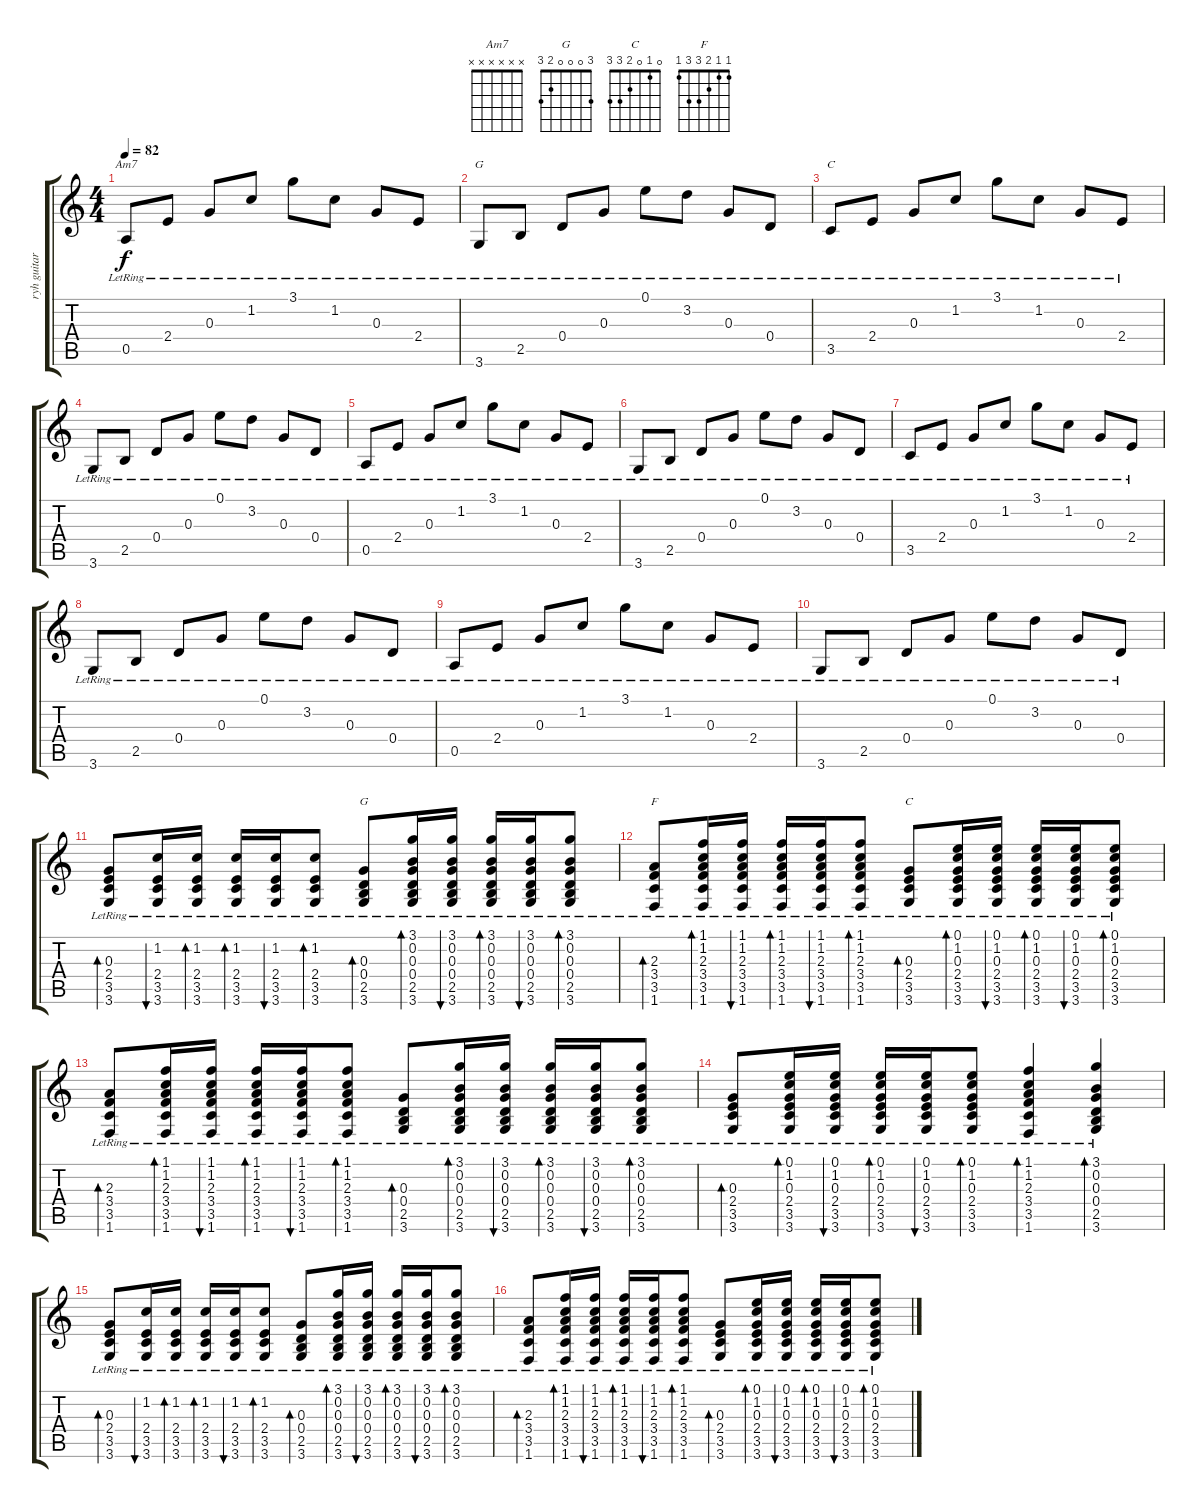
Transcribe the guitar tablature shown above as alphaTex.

\track ("ryh guitar" "ryh guitar") {instrument acousticguitarsteel}
\staff {score tabs}
\tuning (E4 B3 G3 D3 A2 E2) {hide}
\chord ("Am7" x x x x x x) {firstfret 0}
\chord ("G" x x x x x x) {firstfret 0}
\chord ("C" x x x x x x) {firstfret 0}
\chord ("G" 3 0 0 0 2 3)
\chord ("F" 1 1 2 3 3 1)
\chord ("C" 0 1 0 2 3 3)
\ts (4 4)
\tempo 82
\clef g2
\ks c
0.5{lr}.8{ch "Am7" dy f} 2.4{lr}.8 0.3{lr}.8 1.2{lr}.8 3.1{lr}.8 1.2{lr}.8 0.3{lr}.8 2.4{lr}.8 |
3.6{lr}.8{ch "G"} 2.5{lr}.8 0.4{lr}.8 0.3{lr}.8 0.1{lr}.8 3.2{lr}.8 0.3{lr}.8 0.4{lr}.8 |
3.5{lr}.8{ch "C"} 2.4{lr}.8 0.3{lr}.8 1.2{lr}.8 3.1{lr}.8 1.2{lr}.8 0.3{lr}.8 2.4{lr}.8 |
3.6{lr}.8 2.5{lr}.8 0.4{lr}.8 0.3{lr}.8 0.1{lr}.8 3.2{lr}.8 0.3{lr}.8 0.4{lr}.8 |
0.5{lr}.8 2.4{lr}.8 0.3{lr}.8 1.2{lr}.8 3.1{lr}.8 1.2{lr}.8 0.3{lr}.8 2.4{lr}.8 |
3.6{lr}.8 2.5{lr}.8 0.4{lr}.8 0.3{lr}.8 0.1{lr}.8 3.2{lr}.8 0.3{lr}.8 0.4{lr}.8 |
3.5{lr}.8 2.4{lr}.8 0.3{lr}.8 1.2{lr}.8 3.1{lr}.8 1.2{lr}.8 0.3{lr}.8 2.4{lr}.8 |
3.6{lr}.8 2.5{lr}.8 0.4{lr}.8 0.3{lr}.8 0.1{lr}.8 3.2{lr}.8 0.3{lr}.8 0.4{lr}.8 |
0.5{lr}.8 2.4{lr}.8 0.3{lr}.8 1.2{lr}.8 3.1{lr}.8 1.2{lr}.8 0.3{lr}.8 2.4{lr}.8 |
3.6{lr}.8 2.5{lr}.8 0.4{lr}.8 0.3{lr}.8 0.1{lr}.8 3.2{lr}.8 0.3{lr}.8 0.4{lr}.8 |
(0.3{lr} 2.4{lr} 3.5{lr} 3.6{lr}).8{bd 60} (1.2{lr} 2.4{lr} 3.5{lr} 3.6{lr}).16{bu 60} (1.2{lr} 2.4{lr} 3.5{lr} 3.6{lr}).16{bd 60} (1.2{lr} 2.4{lr} 3.5{lr} 3.6{lr}).16{bd 60} (1.2{lr} 2.4{lr} 3.5{lr} 3.6{lr}).16{bu 60} (1.2{lr} 2.4{lr} 3.5{lr} 3.6{lr}).8{bd 60} (0.3{lr} 0.4{lr} 2.5{lr} 3.6{lr}).8{bd 60 ch "G"} (3.1{lr} 0.2{lr} 0.3{lr} 0.4{lr} 2.5{lr} 3.6{lr}).16{bd 60} (3.1{lr} 0.2{lr} 0.3{lr} 0.4{lr} 2.5{lr} 3.6{lr}).16{bu 60} (3.1{lr} 0.2{lr} 0.3{lr} 0.4{lr} 2.5{lr} 3.6{lr}).16{bd 60} (3.1{lr} 0.2{lr} 0.3{lr} 0.4{lr} 2.5{lr} 3.6{lr}).16{bu 60} (3.1{lr} 0.2{lr} 0.3{lr} 0.4{lr} 2.5{lr} 3.6{lr}).8{bd 60} |
(2.3{lr} 3.4{lr} 3.5{lr} 1.6{lr}).8{bd 60 ch "F"} (1.1{lr} 1.2{lr} 2.3{lr} 3.4{lr} 3.5{lr} 1.6{lr}).16{bd 60} (1.1{lr} 1.2{lr} 2.3{lr} 3.4{lr} 3.5{lr} 1.6{lr}).16{bu 60} (1.1{lr} 1.2{lr} 2.3{lr} 3.4{lr} 3.5{lr} 1.6{lr}).16{bd 60} (1.1{lr} 1.2{lr} 2.3{lr} 3.4{lr} 3.5{lr} 1.6{lr}).16{bu 60} (1.1{lr} 1.2{lr} 2.3{lr} 3.4{lr} 3.5{lr} 1.6{lr}).8{bd 60} (0.3{lr} 2.4{lr} 3.5{lr} 3.6{lr}).8{bd 60 ch "C"} (0.1{lr} 1.2{lr} 0.3{lr} 2.4{lr} 3.5{lr} 3.6{lr}).16{bd 60} (0.1{lr} 1.2{lr} 0.3{lr} 2.4{lr} 3.5{lr} 3.6{lr}).16{bu 60} (0.1{lr} 1.2{lr} 0.3{lr} 2.4{lr} 3.5{lr} 3.6{lr}).16{bd 60} (0.1{lr} 1.2{lr} 0.3{lr} 2.4{lr} 3.5{lr} 3.6{lr}).16{bu 60} (0.1{lr} 1.2{lr} 0.3{lr} 2.4{lr} 3.5{lr} 3.6{lr}).8{bd 60} |
(2.3{lr} 3.4{lr} 3.5{lr} 1.6{lr}).8{bd 60} (1.1{lr} 1.2{lr} 2.3{lr} 3.4{lr} 3.5{lr} 1.6{lr}).16{bd 60} (1.1{lr} 1.2{lr} 2.3{lr} 3.4{lr} 3.5{lr} 1.6{lr}).16{bu 60} (1.1{lr} 1.2{lr} 2.3{lr} 3.4{lr} 3.5{lr} 1.6{lr}).16{bd 60} (1.1{lr} 1.2{lr} 2.3{lr} 3.4{lr} 3.5{lr} 1.6{lr}).16{bu 60} (1.1{lr} 1.2{lr} 2.3{lr} 3.4{lr} 3.5{lr} 1.6{lr}).8{bd 60} (0.3{lr} 0.4{lr} 2.5{lr} 3.6{lr}).8{bd 60} (3.1{lr} 0.2{lr} 0.3{lr} 0.4{lr} 2.5{lr} 3.6{lr}).16{bd 60} (3.1{lr} 0.2{lr} 0.3{lr} 0.4{lr} 2.5{lr} 3.6{lr}).16{bu 60} (3.1{lr} 0.2{lr} 0.3{lr} 0.4{lr} 2.5{lr} 3.6{lr}).16{bd 60} (3.1{lr} 0.2{lr} 0.3{lr} 0.4{lr} 2.5{lr} 3.6{lr}).16{bu 60} (3.1{lr} 0.2{lr} 0.3{lr} 0.4{lr} 2.5{lr} 3.6{lr}).8{bd 60} |
(0.3{lr} 2.4{lr} 3.5{lr} 3.6{lr}).8{bd 60} (0.1{lr} 1.2{lr} 0.3{lr} 2.4{lr} 3.5{lr} 3.6{lr}).16{bd 60} (0.1{lr} 1.2{lr} 0.3{lr} 2.4{lr} 3.5{lr} 3.6{lr}).16{bu 60} (0.1{lr} 1.2{lr} 0.3{lr} 2.4{lr} 3.5{lr} 3.6{lr}).16{bd 60} (0.1{lr} 1.2{lr} 0.3{lr} 2.4{lr} 3.5{lr} 3.6{lr}).16{bu 60} (0.1{lr} 1.2{lr} 0.3{lr} 2.4{lr} 3.5{lr} 3.6{lr}).8{bd 60} (1.1{lr} 1.2{lr} 2.3{lr} 3.4{lr} 3.5{lr} 1.6{lr}).4{bd 60} (3.1{lr} 0.2{lr} 0.3{lr} 0.4{lr} 2.5{lr} 3.6{lr}).4{bd 60} |
(0.3{lr} 2.4{lr} 3.5{lr} 3.6{lr}).8{bd 60} (1.2{lr} 2.4{lr} 3.5{lr} 3.6{lr}).16{bu 60} (1.2{lr} 2.4{lr} 3.5{lr} 3.6{lr}).16{bd 60} (1.2{lr} 2.4{lr} 3.5{lr} 3.6{lr}).16{bd 60} (1.2{lr} 2.4{lr} 3.5{lr} 3.6{lr}).16{bu 60} (1.2{lr} 2.4{lr} 3.5{lr} 3.6{lr}).8{bd 60} (0.3{lr} 0.4{lr} 2.5{lr} 3.6{lr}).8{bd 60} (3.1{lr} 0.2{lr} 0.3{lr} 0.4{lr} 2.5{lr} 3.6{lr}).16{bd 60} (3.1{lr} 0.2{lr} 0.3{lr} 0.4{lr} 2.5{lr} 3.6{lr}).16{bu 60} (3.1{lr} 0.2{lr} 0.3{lr} 0.4{lr} 2.5{lr} 3.6{lr}).16{bd 60} (3.1{lr} 0.2{lr} 0.3{lr} 0.4{lr} 2.5{lr} 3.6{lr}).16{bu 60} (3.1{lr} 0.2{lr} 0.3{lr} 0.4{lr} 2.5{lr} 3.6{lr}).8{bd 60} |
(2.3{lr} 3.4{lr} 3.5{lr} 1.6{lr}).8{bd 60} (1.1{lr} 1.2{lr} 2.3{lr} 3.4{lr} 3.5{lr} 1.6{lr}).16{bd 60} (1.1{lr} 1.2{lr} 2.3{lr} 3.4{lr} 3.5{lr} 1.6{lr}).16{bu 60} (1.1{lr} 1.2{lr} 2.3{lr} 3.4{lr} 3.5{lr} 1.6{lr}).16{bd 60} (1.1{lr} 1.2{lr} 2.3{lr} 3.4{lr} 3.5{lr} 1.6{lr}).16{bu 60} (1.1{lr} 1.2{lr} 2.3{lr} 3.4{lr} 3.5{lr} 1.6{lr}).8{bd 60} (0.3{lr} 2.4{lr} 3.5{lr} 3.6{lr}).8{bd 60} (0.1{lr} 1.2{lr} 0.3{lr} 2.4{lr} 3.5{lr} 3.6{lr}).16{bd 60} (0.1{lr} 1.2{lr} 0.3{lr} 2.4{lr} 3.5{lr} 3.6{lr}).16{bu 60} (0.1{lr} 1.2{lr} 0.3{lr} 2.4{lr} 3.5{lr} 3.6{lr}).16{bd 60} (0.1{lr} 1.2{lr} 0.3{lr} 2.4{lr} 3.5{lr} 3.6{lr}).16{bu 60} (0.1{lr} 1.2{lr} 0.3{lr} 2.4{lr} 3.5{lr} 3.6{lr}).8{bd 60}
